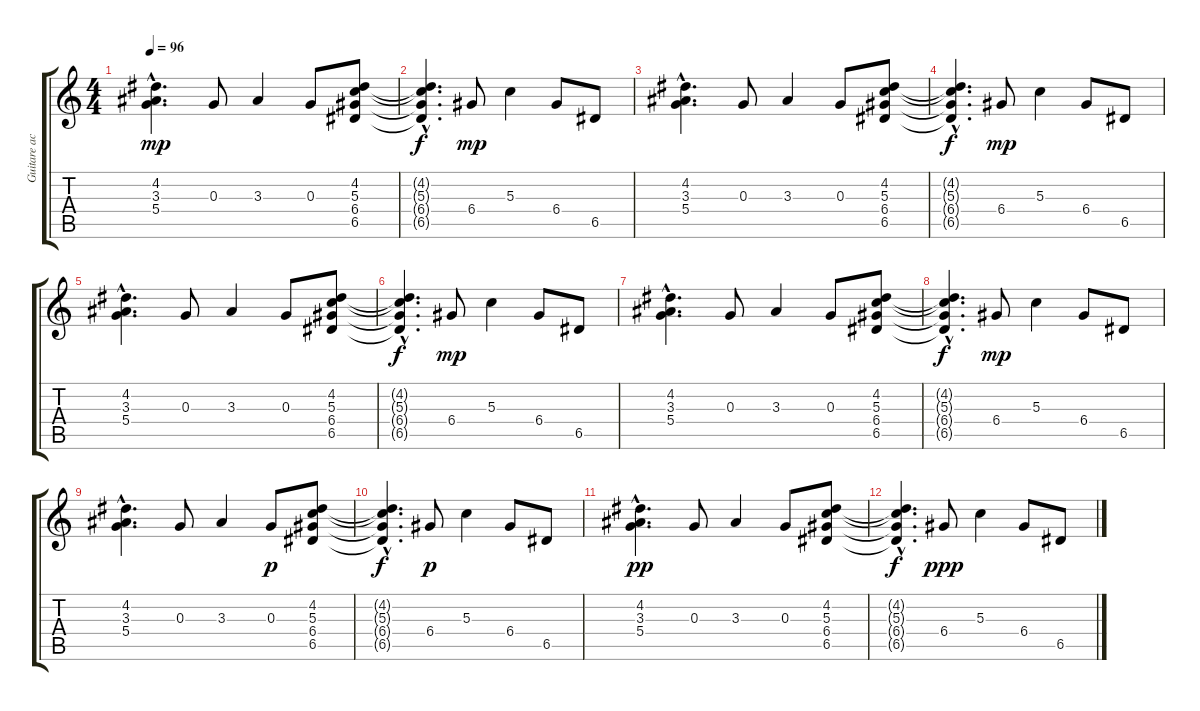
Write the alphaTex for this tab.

\track ("Guitare acoustique" "Guitare ac") {instrument acousticguitarnylon}
\staff {score tabs}
\tuning (E4 B3 G3 D3 A2 E2) {hide}
\ts (4 4)
\tempo 96
\clef g2
\ks c
(4.2{hac} 3.3{hac} 5.4{hac}).4{d dy mp} 0.3.8 3.3.4 0.3.8 (4.2 5.3 6.4 6.5).8 |
(4.2{hac t} 5.3{hac t} 6.4{hac t} 6.5{hac t}).4{d dy f} 6.4.8{dy mp} 5.3.4 6.4.8 6.5.8 |
(4.2{hac} 3.3{hac} 5.4{hac}).4{d} 0.3.8 3.3.4 0.3.8 (4.2 5.3 6.4 6.5).8 |
(4.2{hac t} 5.3{hac t} 6.4{hac t} 6.5{hac t}).4{d dy f} 6.4.8{dy mp} 5.3.4 6.4.8 6.5.8 |
(4.2{hac} 3.3{hac} 5.4{hac}).4{d} 0.3.8 3.3.4 0.3.8 (4.2 5.3 6.4 6.5).8 |
(4.2{hac t} 5.3{hac t} 6.4{hac t} 6.5{hac t}).4{d dy f} 6.4.8{dy mp} 5.3.4 6.4.8 6.5.8 |
(4.2{hac} 3.3{hac} 5.4{hac}).4{d} 0.3.8 3.3.4 0.3.8 (4.2 5.3 6.4 6.5).8 |
(4.2{hac t} 5.3{hac t} 6.4{hac t} 6.5{hac t}).4{d dy f} 6.4.8{dy mp} 5.3.4 6.4.8 6.5.8 |
(4.2{hac} 3.3{hac} 5.4{hac}).4{d} 0.3.8{volume 9} 3.3.4 0.3.8{dy p} (4.2 5.3 6.4 6.5).8{volume 8} |
(4.2{hac t} 5.3{hac t} 6.4{hac t} 6.5{hac t}).4{d dy f} 6.4.8{dy p volume 7} 5.3.4 6.4.8 6.5.8{volume 6} |
(4.2{hac} 3.3{hac} 5.4{hac}).4{d dy pp} 0.3.8{volume 5} 3.3.4 0.3.8 (4.2 5.3 6.4 6.5).8{volume 4} |
(4.2{hac t} 5.3{hac t} 6.4{hac t} 6.5{hac t}).4{d dy f} 6.4.8{dy ppp volume 3} 5.3.4 6.4.8 6.5.8{volume 2}
